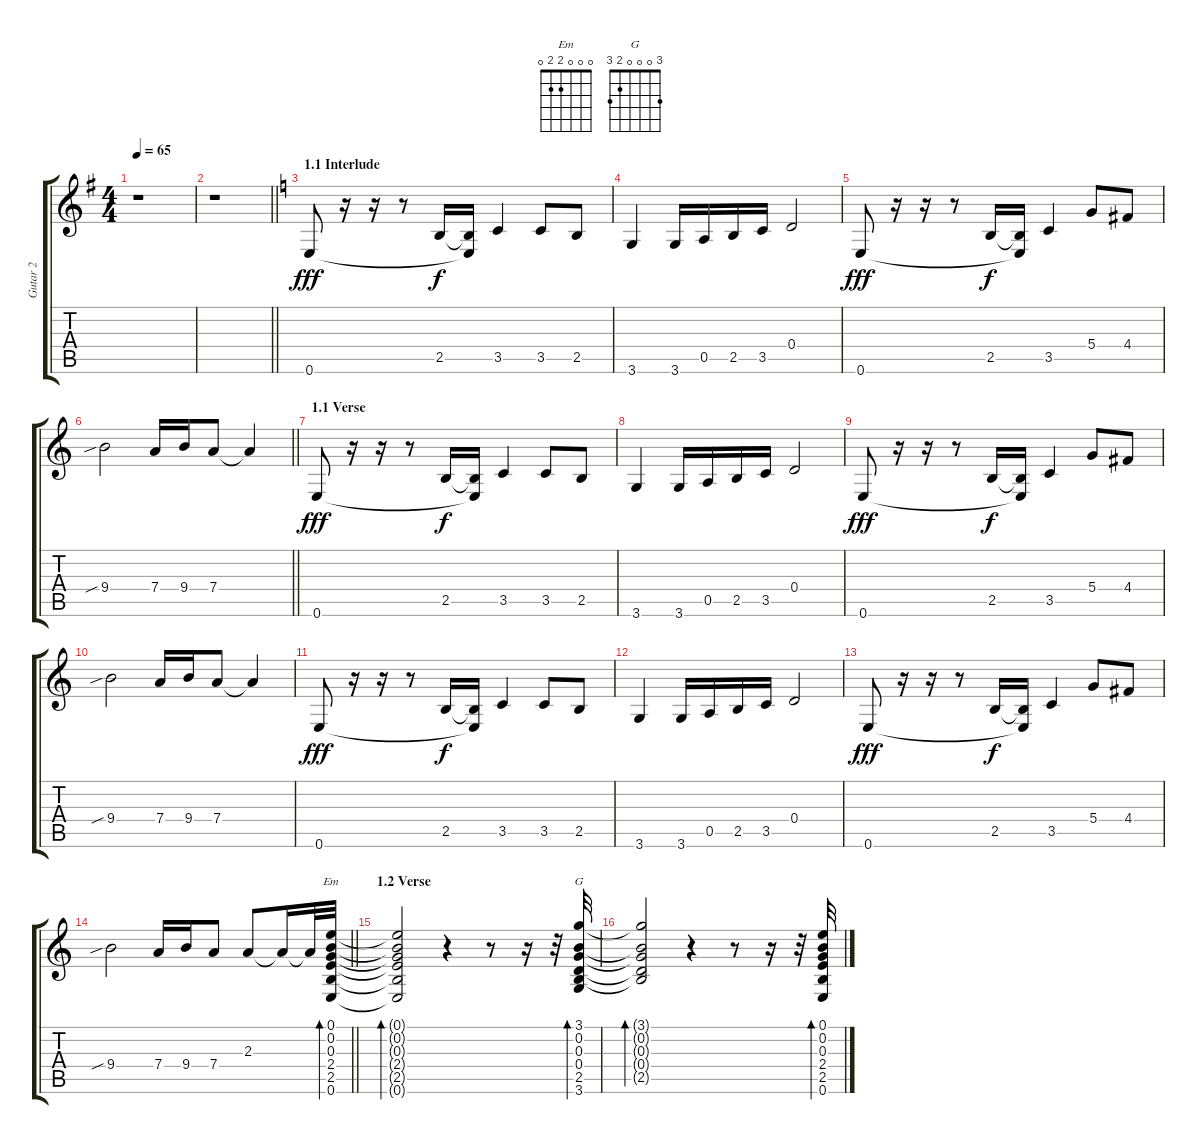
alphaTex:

\track ("Gutar 2" "Gutar 2") {instrument acousticguitarsteel}
\staff {score tabs}
\tuning (E4 B3 G3 D3 A2 E2) {hide}
\chord ("Em" 0 0 0 2 2 0)
\chord ("G" 3 0 0 0 2 3)
\ts (4 4)
\tempo 65
\clef g2
\ks eminor
r.1{dy fff instrument acousticguitarsteel} |
\barLineRight lightlight
r.1 |
\section ("" "1.1 Interlude")
\ks c
0.6.8 r.16 r.16 r.8 2.5.16{dy f} (2.5{t} 0.6{t}).16 3.5.4 3.5.8 2.5.8 |
3.6.4 3.6.16 0.5.16 2.5.16 3.5.16 0.4.2 |
0.6.8{dy fff} r.16 r.16 r.8 2.5.16{dy f} (2.5{t} 0.6{t}).16 3.5.4 5.4.8 4.4.8 |
\barLineRight lightlight
9.4{sib}.2 7.4.16 9.4.16 7.4.8 7.4{t}.4 |
\section ("" "1.1 Verse")
0.6.8{dy fff} r.16 r.16 r.8 2.5.16{dy f} (2.5{t} 0.6{t}).16 3.5.4 3.5.8 2.5.8 |
3.6.4 3.6.16 0.5.16 2.5.16 3.5.16 0.4.2 |
0.6.8{dy fff} r.16 r.16 r.8 2.5.16{dy f} (2.5{t} 0.6{t}).16 3.5.4 5.4.8 4.4.8 |
9.4{sib}.2 7.4.16 9.4.16 7.4.8 7.4{t}.4 |
0.6.8{dy fff} r.16 r.16 r.8 2.5.16{dy f} (2.5{t} 0.6{t}).16 3.5.4 3.5.8 2.5.8 |
3.6.4 3.6.16 0.5.16 2.5.16 3.5.16 0.4.2 |
0.6.8{dy fff} r.16 r.16 r.8 2.5.16{dy f} (2.5{t} 0.6{t}).16 3.5.4 5.4.8 4.4.8 |
\barLineRight lightlight
9.4{sib}.2 7.4.16 9.4.16 7.4.8 2.3.8 2.3{t}.16 2.3{t}.32 (0.1 0.2 0.3 2.4 2.5 0.6).32{bd 120 ch "Em"} |
\section ("" "1.2 Verse")
(0.1{t} 0.2{t} 0.3{t} 2.4{t} 2.5{t} 0.6{t}).2{bd 120} r.4 r.8 r.16 r.32 (3.1 0.2 0.3 0.4 2.5 3.6).32{bd 120 ch "G"} |
(3.1{t} 0.2{t} 0.3{t} 0.4{t} 2.5{t}).2{bd 120} r.4 r.8 r.16 r.32 (0.1 0.2 0.3 2.4 2.5 0.6).32{bd 120}
